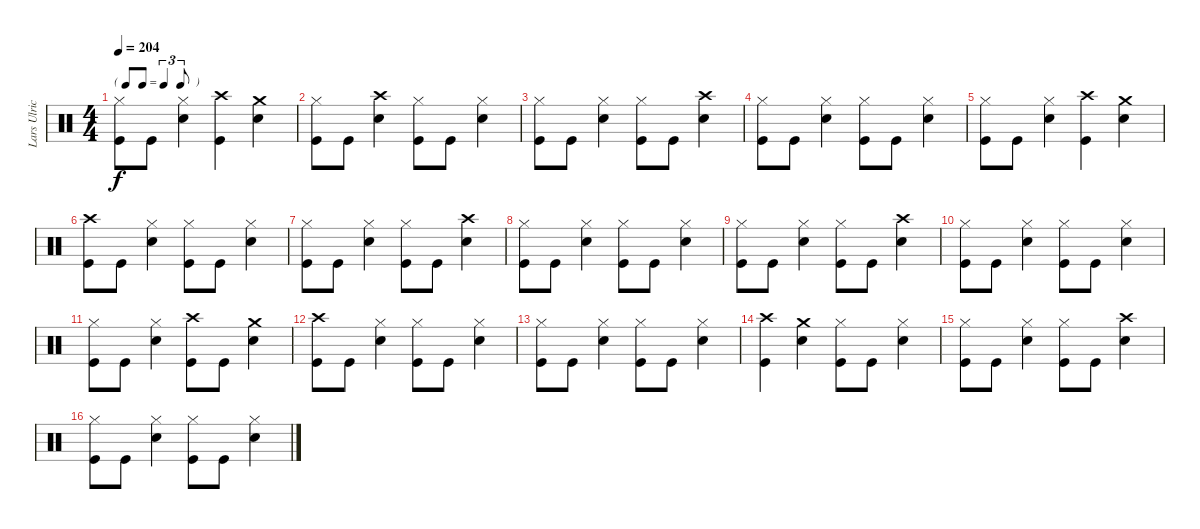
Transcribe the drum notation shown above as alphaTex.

\track ("Lars Ulrich" "Lars Ulric") {instrument percussion}
\staff {score}
\articulation defaults
\ts (4 4)
\tf triplet8th
\tempo 204
\clef neutral
\ks c
("Hi-Hat (closed)" "Kick (hit)").8{dy f} "Kick (hit)".8 ("Hi-Hat (closed)" "Snare (hit) 2").4 ("Crash high (hit)" "Kick (hit)").4 ("Crash medium (hit)" "Snare (hit) 2").4 |
("Hi-Hat (closed)" "Kick (hit)").8 "Kick (hit)".8 ("Crash high (hit)" "Snare (hit) 2").4 ("Hi-Hat (closed)" "Kick (hit)").8 "Kick (hit)".8 ("Hi-Hat (closed)" "Snare (hit) 2").4 |
("Hi-Hat (closed)" "Kick (hit)").8 "Kick (hit)".8 ("Hi-Hat (closed)" "Snare (hit) 2").4 ("Hi-Hat (closed)" "Kick (hit)").8 "Kick (hit)".8 ("Crash high (hit)" "Snare (hit) 2").4 |
("Hi-Hat (closed)" "Kick (hit)").8 "Kick (hit)".8 ("Hi-Hat (closed)" "Snare (hit) 2").4 ("Hi-Hat (closed)" "Kick (hit)").8 "Kick (hit)".8 ("Hi-Hat (closed)" "Snare (hit) 2").4 |
("Hi-Hat (closed)" "Kick (hit)").8 "Kick (hit)".8 ("Hi-Hat (closed)" "Snare (hit) 2").4 ("Crash high (hit)" "Kick (hit)").4 ("Crash medium (hit)" "Snare (hit) 2").4 |
("Crash high (hit)" "Kick (hit)").8 "Kick (hit)".8 ("Hi-Hat (closed)" "Snare (hit) 2").4 ("Hi-Hat (closed)" "Kick (hit)").8 "Kick (hit)".8 ("Hi-Hat (closed)" "Snare (hit) 2").4 |
("Hi-Hat (closed)" "Kick (hit)").8 "Kick (hit)".8 ("Hi-Hat (closed)" "Snare (hit) 2").4 ("Hi-Hat (closed)" "Kick (hit)").8 "Kick (hit)".8 ("Crash high (hit)" "Snare (hit) 2").4 |
("Hi-Hat (closed)" "Kick (hit)").8 "Kick (hit)".8 ("Hi-Hat (closed)" "Snare (hit) 2").4 ("Hi-Hat (closed)" "Kick (hit)").8 "Kick (hit)".8 ("Hi-Hat (closed)" "Snare (hit) 2").4 |
("Hi-Hat (closed)" "Kick (hit)").8 "Kick (hit)".8 ("Hi-Hat (closed)" "Snare (hit) 2").4 ("Hi-Hat (closed)" "Kick (hit)").8 "Kick (hit)".8 ("Crash high (hit)" "Snare (hit) 2").4 |
("Hi-Hat (closed)" "Kick (hit)").8 "Kick (hit)".8 ("Hi-Hat (closed)" "Snare (hit) 2").4 ("Hi-Hat (closed)" "Kick (hit)").8 "Kick (hit)".8 ("Hi-Hat (closed)" "Snare (hit) 2").4 |
("Hi-Hat (closed)" "Kick (hit)").8 "Kick (hit)".8 ("Hi-Hat (closed)" "Snare (hit) 2").4 ("Crash high (hit)" "Kick (hit)").8 "Kick (hit)".8 ("Crash medium (hit)" "Snare (hit) 2").4 |
("Crash high (hit)" "Kick (hit)").8 "Kick (hit)".8 ("Hi-Hat (closed)" "Snare (hit) 2").4 ("Hi-Hat (closed)" "Kick (hit)").8 "Kick (hit)".8 ("Hi-Hat (closed)" "Snare (hit) 2").4 |
("Hi-Hat (closed)" "Kick (hit)").8 "Kick (hit)".8 ("Hi-Hat (closed)" "Snare (hit) 2").4 ("Hi-Hat (closed)" "Kick (hit)").8 "Kick (hit)".8 ("Hi-Hat (closed)" "Snare (hit) 2").4 |
("Crash high (hit)" "Kick (hit)").4 ("Crash medium (hit)" "Snare (hit) 2").4 ("Hi-Hat (closed)" "Kick (hit)").8 "Kick (hit)".8 ("Hi-Hat (closed)" "Snare (hit) 2").4 |
("Hi-Hat (closed)" "Kick (hit)").8 "Kick (hit)".8 ("Hi-Hat (closed)" "Snare (hit) 2").4 ("Hi-Hat (closed)" "Kick (hit)").8 "Kick (hit)".8 ("Crash high (hit)" "Snare (hit) 2").4 |
("Hi-Hat (closed)" "Kick (hit)").8 "Kick (hit)".8 ("Hi-Hat (closed)" "Snare (hit) 2").4 ("Hi-Hat (closed)" "Kick (hit)").8 "Kick (hit)".8 ("Hi-Hat (closed)" "Snare (hit) 2").4
